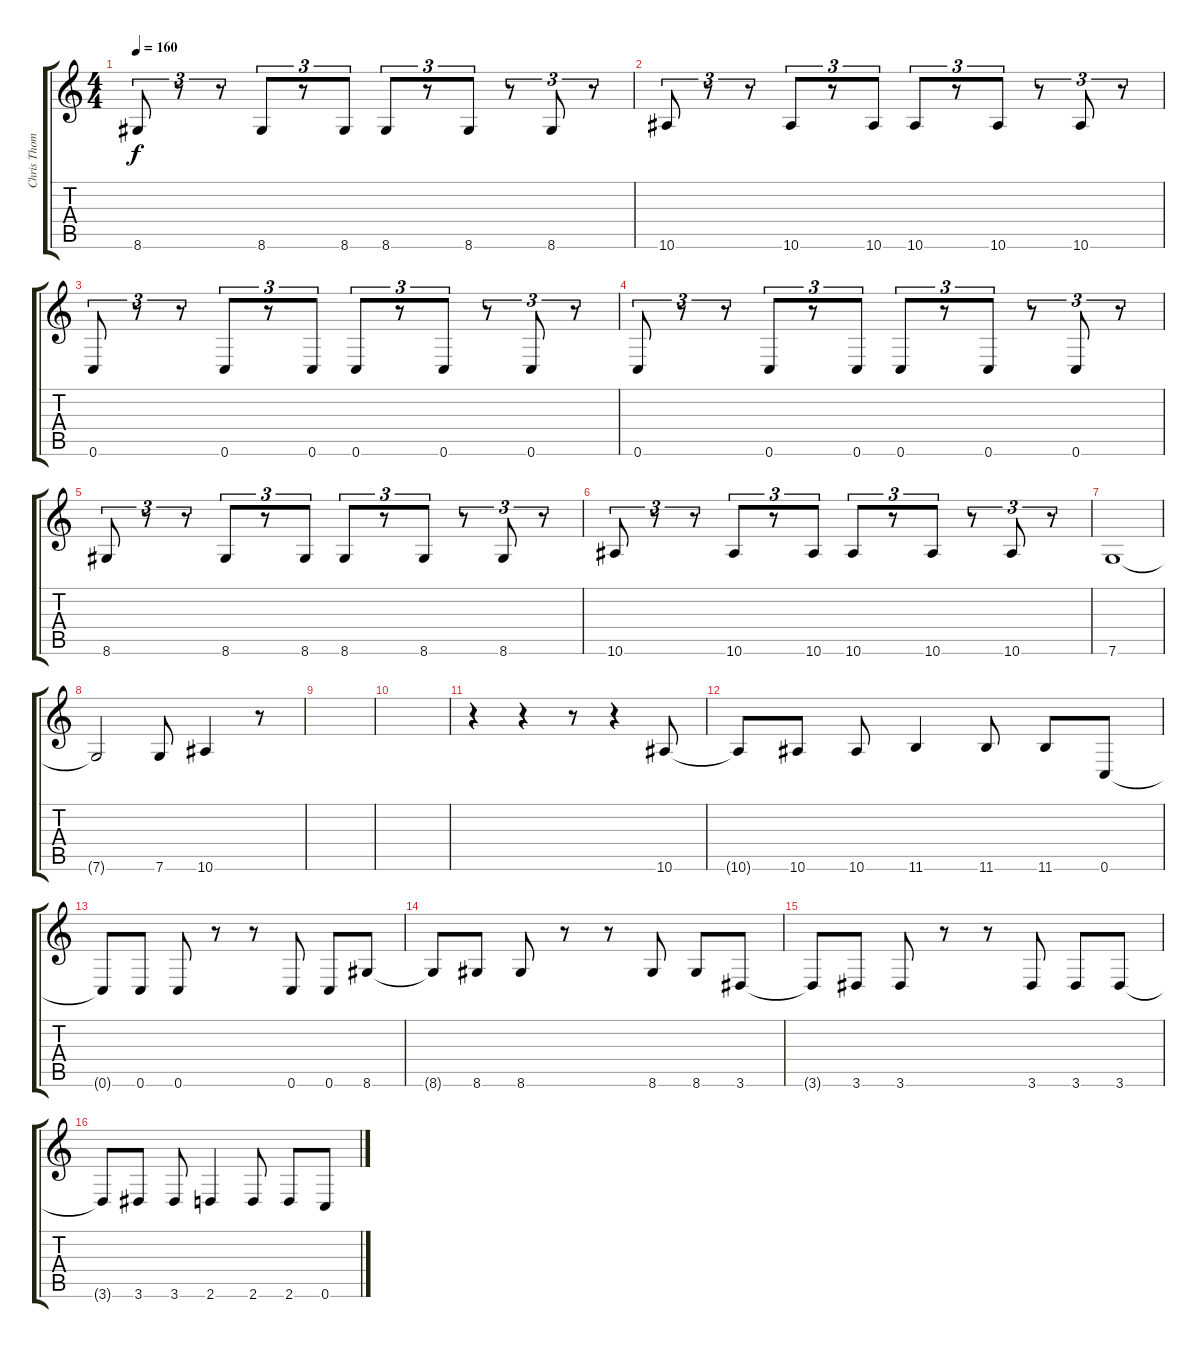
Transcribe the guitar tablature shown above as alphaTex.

\track ("Chris Thompson" "Chris Thom") {instrument electricbasspick}
\staff {score tabs}
\tuning (D4 A3 F3 C3 G2 C2) {hide}
\ts (4 4)
\tempo 160
\clef g2
\ks c
8.6.8{tu (3 2) dy f} r.8{tu (3 2)} r.8{tu (3 2)} 8.6.8{tu (3 2)} r.8{tu (3 2)} 8.6.8{tu (3 2)} 8.6.8{tu (3 2)} r.8{tu (3 2)} 8.6.8{tu (3 2)} r.8{tu (3 2)} 8.6.8{tu (3 2)} r.8{tu (3 2)} |
10.6.8{tu (3 2)} r.8{tu (3 2)} r.8{tu (3 2)} 10.6.8{tu (3 2)} r.8{tu (3 2)} 10.6.8{tu (3 2)} 10.6.8{tu (3 2)} r.8{tu (3 2)} 10.6.8{tu (3 2)} r.8{tu (3 2)} 10.6.8{tu (3 2)} r.8{tu (3 2)} |
0.6.8{tu (3 2)} r.8{tu (3 2)} r.8{tu (3 2)} 0.6.8{tu (3 2)} r.8{tu (3 2)} 0.6.8{tu (3 2)} 0.6.8{tu (3 2)} r.8{tu (3 2)} 0.6.8{tu (3 2)} r.8{tu (3 2)} 0.6.8{tu (3 2)} r.8{tu (3 2)} |
0.6.8{tu (3 2)} r.8{tu (3 2)} r.8{tu (3 2)} 0.6.8{tu (3 2)} r.8{tu (3 2)} 0.6.8{tu (3 2)} 0.6.8{tu (3 2)} r.8{tu (3 2)} 0.6.8{tu (3 2)} r.8{tu (3 2)} 0.6.8{tu (3 2)} r.8{tu (3 2)} |
8.6.8{tu (3 2)} r.8{tu (3 2)} r.8{tu (3 2)} 8.6.8{tu (3 2)} r.8{tu (3 2)} 8.6.8{tu (3 2)} 8.6.8{tu (3 2)} r.8{tu (3 2)} 8.6.8{tu (3 2)} r.8{tu (3 2)} 8.6.8{tu (3 2)} r.8{tu (3 2)} |
10.6.8{tu (3 2)} r.8{tu (3 2)} r.8{tu (3 2)} 10.6.8{tu (3 2)} r.8{tu (3 2)} 10.6.8{tu (3 2)} 10.6.8{tu (3 2)} r.8{tu (3 2)} 10.6.8{tu (3 2)} r.8{tu (3 2)} 10.6.8{tu (3 2)} r.8{tu (3 2)} |
7.6.1 |
7.6{t}.2 7.6.8 10.6.4 r.8 |
|
|
r.4 r.4 r.8 r.4 10.6.8 |
10.6{t}.8 10.6.8 10.6.8 11.6.4 11.6.8 11.6.8 0.6.8 |
0.6{t}.8 0.6.8 0.6.8 r.8 r.8 0.6.8 0.6.8 8.6.8 |
8.6{t}.8 8.6.8 8.6.8 r.8 r.8 8.6.8 8.6.8 3.6.8 |
3.6{t}.8 3.6.8 3.6.8 r.8 r.8 3.6.8 3.6.8 3.6.8 |
3.6{t}.8 3.6.8 3.6.8 2.6.4 2.6.8 2.6.8 0.6.8
